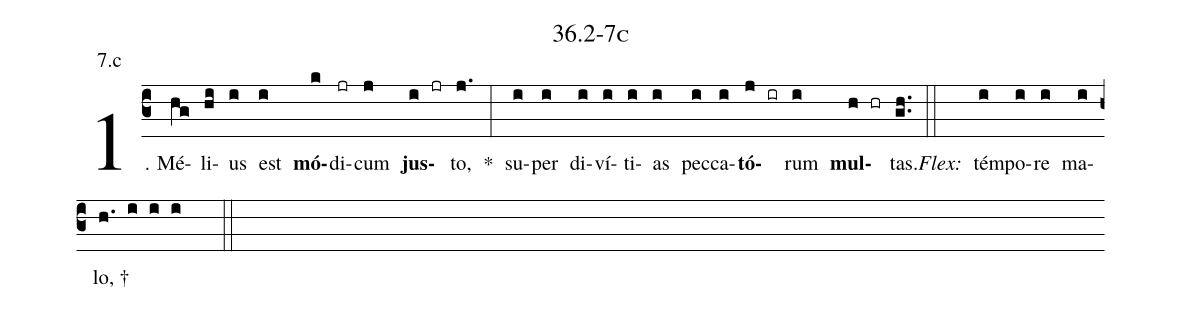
name: 36.2-7c;
annotation: 7.c;
%%
(c3)1. Mé(hg)li(hi)us(i) est(i) <b>mó</b>(k)di(jr)cum(j) <b>jus</b>(i jr)to,(j.) *(:) su(i)per(i) di(i)ví(i)ti(i)as(i) pec(i)ca(i)<b>tó</b>(j ir)rum(i) <b>mul</b>(h hr)tas.(gh..) (::)
<i>Flex:</i>()  tém(i)po(i)re(i) ma(i)lo, †(h. i i i  ::)

%E(i) u(i) o(j) u(i) a(h) e.(gh..) (::)
